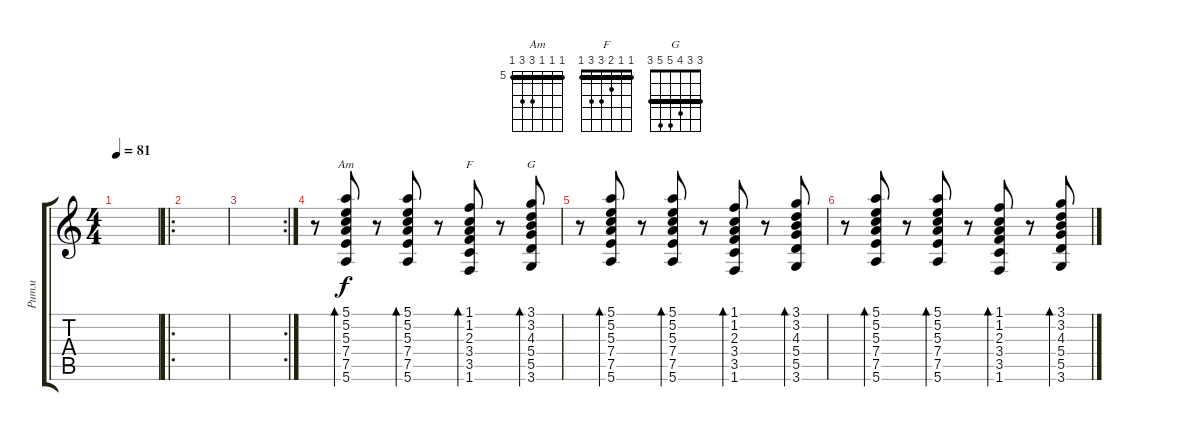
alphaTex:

\track ("Ритм" "Ритм") {instrument acousticguitarnylon}
\staff {score tabs}
\tuning (E4 B3 G3 D3 A2 E2) {hide}
\chord ("Am" 5 5 5 7 7 5) {firstfret 5 barre 5}
\chord ("F" 1 1 2 3 3 1) {barre 1}
\chord ("G" 3 3 4 5 5 3) {barre 3}
\ts (4 4)
\tempo 81
\clef g2
\ks c
|
\ro
|
\rc 2
|
r.8 (5.1 5.2 5.3 7.4 7.5 5.6).8{bd 30 ch "Am"} r.8 (5.1 5.2 5.3 7.4 7.5 5.6).8{bd 30} r.8 (1.1 1.2 2.3 3.4 3.5 1.6).8{bd 30 ch "F"} r.8 (3.1 3.2 4.3 5.4 5.5 3.6).8{bd 30 ch "G"} |
r.8 (5.1 5.2 5.3 7.4 7.5 5.6).8{bd 30} r.8 (5.1 5.2 5.3 7.4 7.5 5.6).8{bd 30} r.8 (1.1 1.2 2.3 3.4 3.5 1.6).8{bd 30} r.8 (3.1 3.2 4.3 5.4 5.5 3.6).8{bd 30} |
r.8 (5.1 5.2 5.3 7.4 7.5 5.6).8{bd 30} r.8 (5.1 5.2 5.3 7.4 7.5 5.6).8{bd 30} r.8 (1.1 1.2 2.3 3.4 3.5 1.6).8{bd 30} r.8 (3.1 3.2 4.3 5.4 5.5 3.6).8{bd 30}
